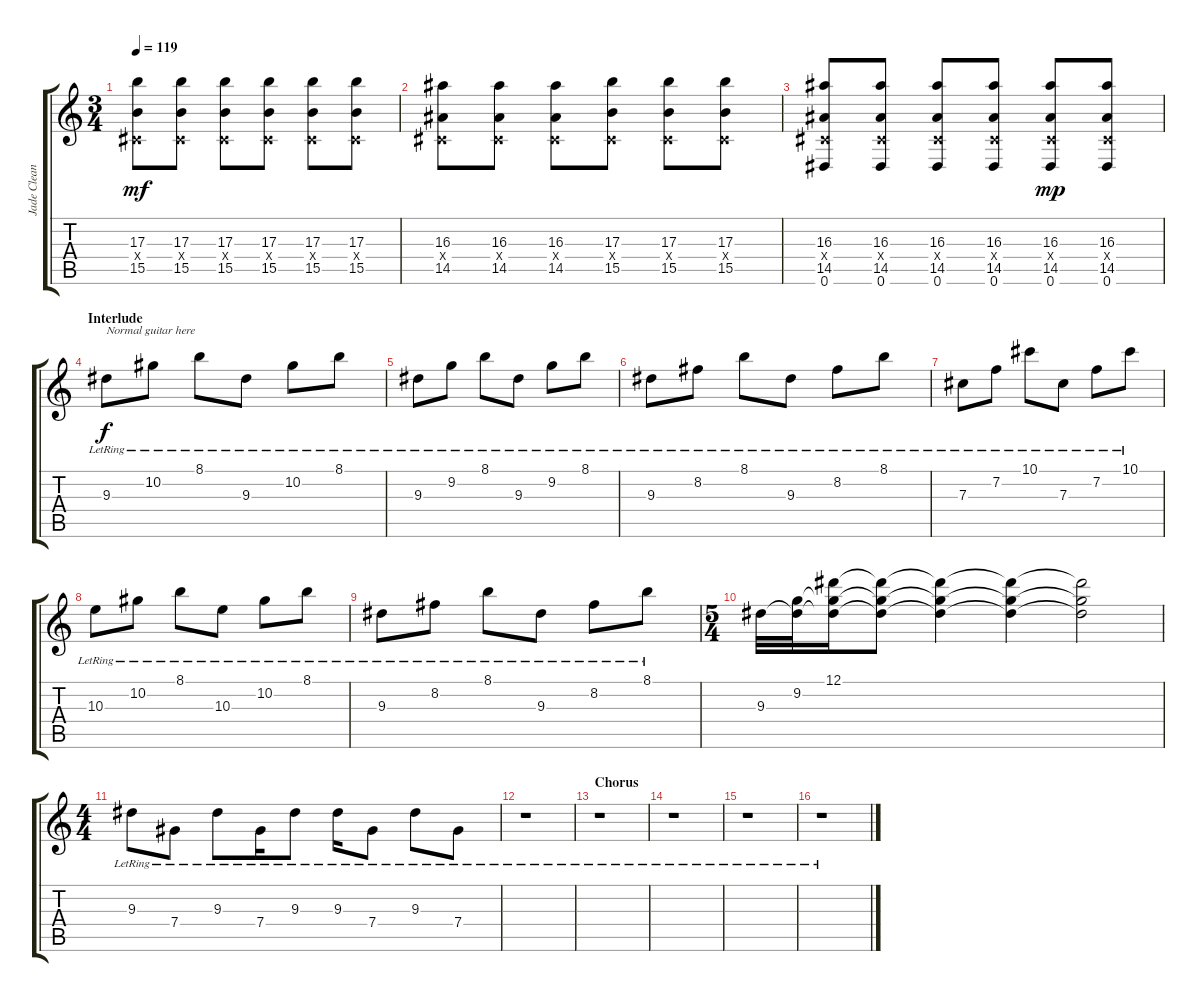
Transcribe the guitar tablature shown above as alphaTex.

\track ("Jade Clean" "Jade Clean") {instrument electricguitarjazz}
\staff {score tabs}
\tuning (Eb4 Bb3 Gb3 Db3 Ab2 Eb2) {hide}
\ts (3 4)
\tempo 119
\clef g2
\ks c
(17.3 0.4{x} 15.5).8{dy mf instrument distortionguitar} (17.3 0.4{x} 15.5).8 (17.3 0.4{x} 15.5).8 (17.3 0.4{x} 15.5).8 (17.3 0.4{x} 15.5).8 (17.3 0.4{x} 15.5).8 |
(16.3 0.4{x} 14.5).8{instrument distortionguitar} (16.3 0.4{x} 14.5).8 (16.3 0.4{x} 14.5).8 (17.3 0.4{x} 15.5).8 (17.3 0.4{x} 15.5).8 (17.3 0.4{x} 15.5).8 |
(16.3 0.4{x} 14.5 0.6).8{instrument distortionguitar} (16.3 0.4{x} 14.5 0.6).8 (16.3 0.4{x} 14.5 0.6).8 (16.3 0.4{x} 14.5 0.6).8 (16.3 0.4{x} 14.5 0.6).8{dy mp} (16.3 0.4{x} 14.5 0.6).8 |
\section ("" "Interlude")
9.3{lr}.8{txt "Normal guitar here" dy f volume 13 instrument electricguitarjazz} 10.2{lr}.8 8.1{lr}.8 9.3{lr}.8 10.2{lr}.8 8.1{lr}.8 |
9.3{lr}.8 9.2{lr}.8 8.1{lr}.8 9.3{lr}.8 9.2{lr}.8 8.1{lr}.8 |
9.3{lr}.8 8.2{lr}.8 8.1{lr}.8 9.3{lr}.8 8.2{lr}.8 8.1{lr}.8 |
7.3{lr}.8 7.2{lr}.8 10.1{lr}.8 7.3{lr}.8 7.2{lr}.8 10.1{lr}.8 |
10.3{lr}.8 10.2{lr}.8 8.1{lr}.8 10.3{lr}.8 10.2{lr}.8 8.1{lr}.8 |
9.3{lr}.8 8.2{lr}.8 8.1{lr}.8 9.3{lr}.8 8.2{lr}.8 8.1{lr}.8 |
\ts (5 4)
9.3.32 (9.2 9.3{t}).32 (12.1 9.2{t} 9.3{t}).16 (12.1{t} 9.2{t} 9.3{t}).8 (12.1{t} 9.2{t} 9.3{t}).4 (12.1{t} 9.2{t} 9.3{t}).4 (12.1{t} 9.2{t} 9.3{t}).2 |
\ts (4 4)
9.3{lr}.8 7.4{lr}.8 9.3{lr}.8 7.4{lr}.16 9.3{lr}.8 9.3{lr}.16 7.4{lr}.8 9.3{lr}.8 7.4{lr}.8 |
r.1 |
\section ("" "Chorus")
r.1 |
r.1 |
r.1 |
r.1
